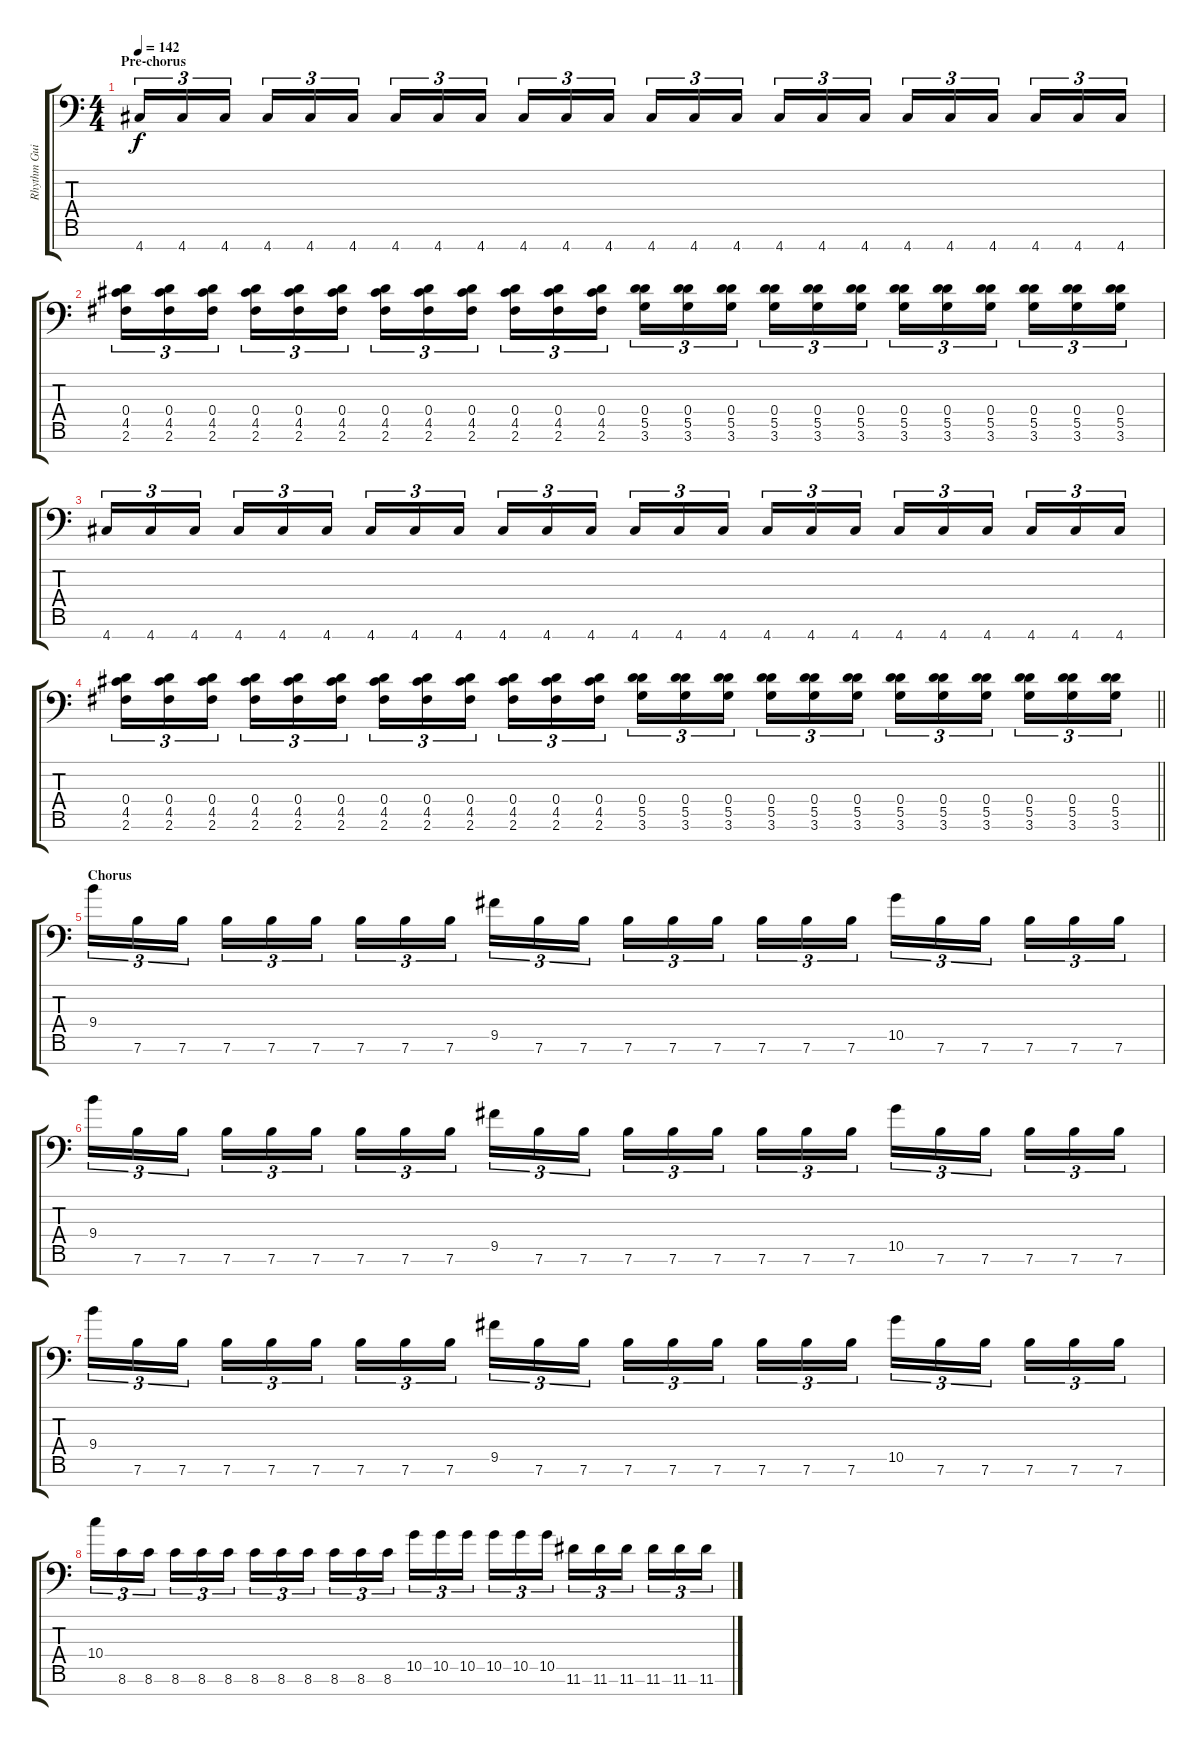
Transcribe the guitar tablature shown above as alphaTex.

\track ("Rhythm Guitar 2" "Rhythm Gui") {instrument overdrivenguitar}
\staff {score tabs}
\tuning (E4 B3 G3 D3 A2 E2 A1) {hide}
\ts (4 4)
\section ("" "Pre-chorus")
\tempo 142
\clef f4
\ks c
4.7.16{tu (3 2) dy f} 4.7.16{tu (3 2)} 4.7.16{tu (3 2) beam splitsecondary} 4.7.16{tu (3 2)} 4.7.16{tu (3 2)} 4.7.16{tu (3 2)} 4.7.16{tu (3 2)} 4.7.16{tu (3 2)} 4.7.16{tu (3 2) beam splitsecondary} 4.7.16{tu (3 2)} 4.7.16{tu (3 2)} 4.7.16{tu (3 2)} 4.7.16{tu (3 2)} 4.7.16{tu (3 2)} 4.7.16{tu (3 2) beam splitsecondary} 4.7.16{tu (3 2)} 4.7.16{tu (3 2)} 4.7.16{tu (3 2)} 4.7.16{tu (3 2)} 4.7.16{tu (3 2)} 4.7.16{tu (3 2) beam splitsecondary} 4.7.16{tu (3 2)} 4.7.16{tu (3 2)} 4.7.16{tu (3 2)} |
(0.4 4.5 2.6).16{tu (3 2)} (0.4 4.5 2.6).16{tu (3 2)} (0.4 4.5 2.6).16{tu (3 2) beam splitsecondary} (0.4 4.5 2.6).16{tu (3 2)} (0.4 4.5 2.6).16{tu (3 2)} (0.4 4.5 2.6).16{tu (3 2)} (0.4 4.5 2.6).16{tu (3 2)} (0.4 4.5 2.6).16{tu (3 2)} (0.4 4.5 2.6).16{tu (3 2) beam splitsecondary} (0.4 4.5 2.6).16{tu (3 2)} (0.4 4.5 2.6).16{tu (3 2)} (0.4 4.5 2.6).16{tu (3 2)} (0.4 5.5 3.6).16{tu (3 2)} (0.4 5.5 3.6).16{tu (3 2)} (0.4 5.5 3.6).16{tu (3 2) beam splitsecondary} (0.4 5.5 3.6).16{tu (3 2)} (0.4 5.5 3.6).16{tu (3 2)} (0.4 5.5 3.6).16{tu (3 2)} (0.4 5.5 3.6).16{tu (3 2)} (0.4 5.5 3.6).16{tu (3 2)} (0.4 5.5 3.6).16{tu (3 2) beam splitsecondary} (0.4 5.5 3.6).16{tu (3 2)} (0.4 5.5 3.6).16{tu (3 2)} (0.4 5.5 3.6).16{tu (3 2)} |
4.7.16{tu (3 2)} 4.7.16{tu (3 2)} 4.7.16{tu (3 2) beam splitsecondary} 4.7.16{tu (3 2)} 4.7.16{tu (3 2)} 4.7.16{tu (3 2)} 4.7.16{tu (3 2)} 4.7.16{tu (3 2)} 4.7.16{tu (3 2) beam splitsecondary} 4.7.16{tu (3 2)} 4.7.16{tu (3 2)} 4.7.16{tu (3 2)} 4.7.16{tu (3 2)} 4.7.16{tu (3 2)} 4.7.16{tu (3 2) beam splitsecondary} 4.7.16{tu (3 2)} 4.7.16{tu (3 2)} 4.7.16{tu (3 2)} 4.7.16{tu (3 2)} 4.7.16{tu (3 2)} 4.7.16{tu (3 2) beam splitsecondary} 4.7.16{tu (3 2)} 4.7.16{tu (3 2)} 4.7.16{tu (3 2)} |
\barLineRight lightlight
(0.4 4.5 2.6).16{tu (3 2)} (0.4 4.5 2.6).16{tu (3 2)} (0.4 4.5 2.6).16{tu (3 2) beam splitsecondary} (0.4 4.5 2.6).16{tu (3 2)} (0.4 4.5 2.6).16{tu (3 2)} (0.4 4.5 2.6).16{tu (3 2)} (0.4 4.5 2.6).16{tu (3 2)} (0.4 4.5 2.6).16{tu (3 2)} (0.4 4.5 2.6).16{tu (3 2) beam splitsecondary} (0.4 4.5 2.6).16{tu (3 2)} (0.4 4.5 2.6).16{tu (3 2)} (0.4 4.5 2.6).16{tu (3 2)} (0.4 5.5 3.6).16{tu (3 2)} (0.4 5.5 3.6).16{tu (3 2)} (0.4 5.5 3.6).16{tu (3 2) beam splitsecondary} (0.4 5.5 3.6).16{tu (3 2)} (0.4 5.5 3.6).16{tu (3 2)} (0.4 5.5 3.6).16{tu (3 2)} (0.4 5.5 3.6).16{tu (3 2)} (0.4 5.5 3.6).16{tu (3 2)} (0.4 5.5 3.6).16{tu (3 2) beam splitsecondary} (0.4 5.5 3.6).16{tu (3 2)} (0.4 5.5 3.6).16{tu (3 2)} (0.4 5.5 3.6).16{tu (3 2)} |
\section ("" "Chorus")
9.4.16{tu (3 2)} 7.6.16{tu (3 2)} 7.6.16{tu (3 2) beam splitsecondary} 7.6.16{tu (3 2)} 7.6.16{tu (3 2)} 7.6.16{tu (3 2)} 7.6.16{tu (3 2)} 7.6.16{tu (3 2)} 7.6.16{tu (3 2) beam splitsecondary} 9.5.16{tu (3 2)} 7.6.16{tu (3 2)} 7.6.16{tu (3 2)} 7.6.16{tu (3 2)} 7.6.16{tu (3 2)} 7.6.16{tu (3 2) beam splitsecondary} 7.6.16{tu (3 2)} 7.6.16{tu (3 2)} 7.6.16{tu (3 2)} 10.5.16{tu (3 2)} 7.6.16{tu (3 2)} 7.6.16{tu (3 2) beam splitsecondary} 7.6.16{tu (3 2)} 7.6.16{tu (3 2)} 7.6.16{tu (3 2)} |
9.4.16{tu (3 2)} 7.6.16{tu (3 2)} 7.6.16{tu (3 2) beam splitsecondary} 7.6.16{tu (3 2)} 7.6.16{tu (3 2)} 7.6.16{tu (3 2)} 7.6.16{tu (3 2)} 7.6.16{tu (3 2)} 7.6.16{tu (3 2) beam splitsecondary} 9.5.16{tu (3 2)} 7.6.16{tu (3 2)} 7.6.16{tu (3 2)} 7.6.16{tu (3 2)} 7.6.16{tu (3 2)} 7.6.16{tu (3 2) beam splitsecondary} 7.6.16{tu (3 2)} 7.6.16{tu (3 2)} 7.6.16{tu (3 2)} 10.5.16{tu (3 2)} 7.6.16{tu (3 2)} 7.6.16{tu (3 2) beam splitsecondary} 7.6.16{tu (3 2)} 7.6.16{tu (3 2)} 7.6.16{tu (3 2)} |
9.4.16{tu (3 2)} 7.6.16{tu (3 2)} 7.6.16{tu (3 2) beam splitsecondary} 7.6.16{tu (3 2)} 7.6.16{tu (3 2)} 7.6.16{tu (3 2)} 7.6.16{tu (3 2)} 7.6.16{tu (3 2)} 7.6.16{tu (3 2) beam splitsecondary} 9.5.16{tu (3 2)} 7.6.16{tu (3 2)} 7.6.16{tu (3 2)} 7.6.16{tu (3 2)} 7.6.16{tu (3 2)} 7.6.16{tu (3 2) beam splitsecondary} 7.6.16{tu (3 2)} 7.6.16{tu (3 2)} 7.6.16{tu (3 2)} 10.5.16{tu (3 2)} 7.6.16{tu (3 2)} 7.6.16{tu (3 2) beam splitsecondary} 7.6.16{tu (3 2)} 7.6.16{tu (3 2)} 7.6.16{tu (3 2)} |
10.4.16{tu (3 2)} 8.6.16{tu (3 2)} 8.6.16{tu (3 2) beam splitsecondary} 8.6.16{tu (3 2)} 8.6.16{tu (3 2)} 8.6.16{tu (3 2)} 8.6.16{tu (3 2)} 8.6.16{tu (3 2)} 8.6.16{tu (3 2) beam splitsecondary} 8.6.16{tu (3 2)} 8.6.16{tu (3 2)} 8.6.16{tu (3 2)} 10.5.16{tu (3 2)} 10.5.16{tu (3 2)} 10.5.16{tu (3 2) beam splitsecondary} 10.5.16{tu (3 2)} 10.5.16{tu (3 2)} 10.5.16{tu (3 2)} 11.6.16{tu (3 2)} 11.6.16{tu (3 2)} 11.6.16{tu (3 2) beam splitsecondary} 11.6.16{tu (3 2)} 11.6.16{tu (3 2)} 11.6.16{tu (3 2)}
